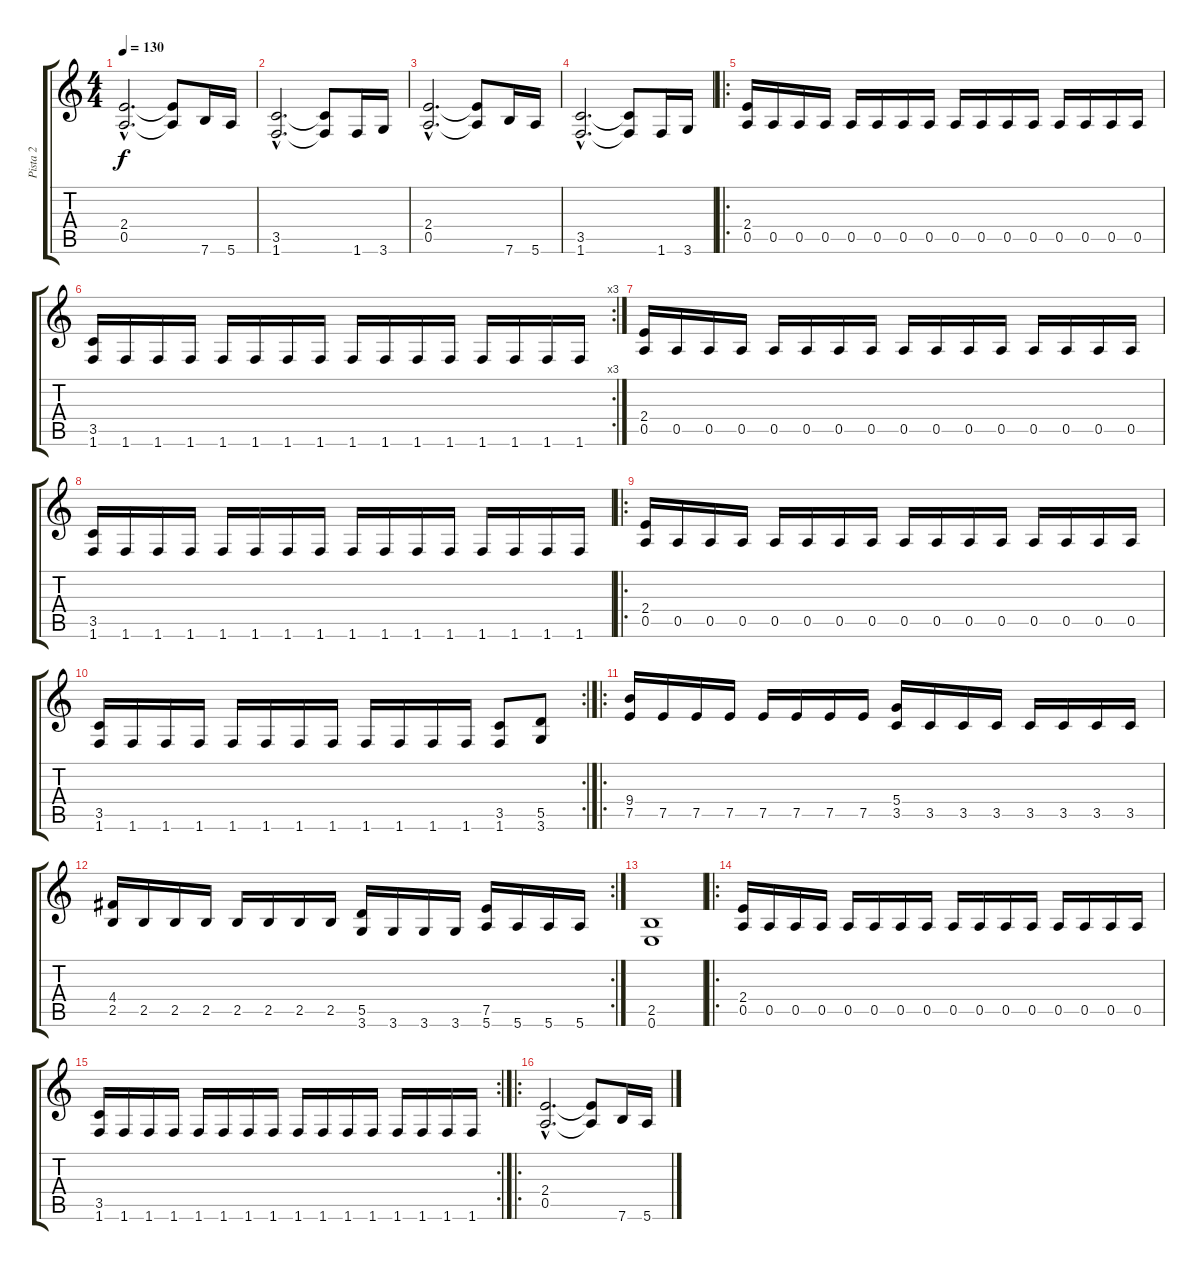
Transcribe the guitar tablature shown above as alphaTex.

\track ("Pista 2" "Pista 2") {instrument distortionguitar}
\staff {score tabs}
\tuning (E4 B3 G3 D3 A2 E2) {hide}
\ts (4 4)
\tempo 130
\clef g2
\ks c
(2.4{hac} 0.5{hac}).2{d dy f instrument distortionguitar} (2.4{t} 0.5{t}).8 7.6.16 5.6.16 |
(3.5{hac} 1.6{hac}).2{d} (3.5{t} 1.6{t}).8 1.6.16 3.6.16 |
(2.4{hac} 0.5{hac}).2{d} (2.4{t} 0.5{t}).8 7.6.16 5.6.16 |
(3.5{hac} 1.6{hac}).2{d} (3.5{t} 1.6{t}).8 1.6.16 3.6.16 |
\ro
(2.4 0.5).16 0.5.16 0.5.16 0.5.16 0.5.16 0.5.16 0.5.16 0.5.16 0.5.16 0.5.16 0.5.16 0.5.16 0.5.16 0.5.16 0.5.16 0.5.16 |
\rc 3
(3.5 1.6).16 1.6.16 1.6.16 1.6.16 1.6.16 1.6.16 1.6.16 1.6.16 1.6.16 1.6.16 1.6.16 1.6.16 1.6.16 1.6.16 1.6.16 1.6.16 |
(2.4 0.5).16 0.5.16 0.5.16 0.5.16 0.5.16 0.5.16 0.5.16 0.5.16 0.5.16 0.5.16 0.5.16 0.5.16 0.5.16 0.5.16 0.5.16 0.5.16 |
(3.5 1.6).16 1.6.16 1.6.16 1.6.16 1.6.16 1.6.16 1.6.16 1.6.16 1.6.16 1.6.16 1.6.16 1.6.16 1.6.16 1.6.16 1.6.16 1.6.16 |
\ro
(2.4 0.5).16 0.5.16 0.5.16 0.5.16 0.5.16 0.5.16 0.5.16 0.5.16 0.5.16 0.5.16 0.5.16 0.5.16 0.5.16 0.5.16 0.5.16 0.5.16 |
\rc 2
(3.5 1.6).16 1.6.16 1.6.16 1.6.16 1.6.16 1.6.16 1.6.16 1.6.16 1.6.16 1.6.16 1.6.16 1.6.16 (3.5 1.6).8 (5.5 3.6).8 |
\ro
(9.4 7.5).16 7.5.16 7.5.16 7.5.16 7.5.16 7.5.16 7.5.16 7.5.16 (5.4 3.5).16 3.5.16 3.5.16 3.5.16 3.5.16 3.5.16 3.5.16 3.5.16 |
\rc 2
(4.4 2.5).16 2.5.16 2.5.16 2.5.16 2.5.16 2.5.16 2.5.16 2.5.16 (5.5 3.6).16 3.6.16 3.6.16 3.6.16 (7.5 5.6).16 5.6.16 5.6.16 5.6.16 |
(2.5 0.6).1 |
\ro
(2.4 0.5).16 0.5.16 0.5.16 0.5.16 0.5.16 0.5.16 0.5.16 0.5.16 0.5.16 0.5.16 0.5.16 0.5.16 0.5.16 0.5.16 0.5.16 0.5.16 |
\rc 2
(3.5 1.6).16 1.6.16 1.6.16 1.6.16 1.6.16 1.6.16 1.6.16 1.6.16 1.6.16 1.6.16 1.6.16 1.6.16 1.6.16 1.6.16 1.6.16 1.6.16 |
\ro
(2.4{hac} 0.5{hac}).2{d} (2.4{t} 0.5{t}).8 7.6.16 5.6.16
